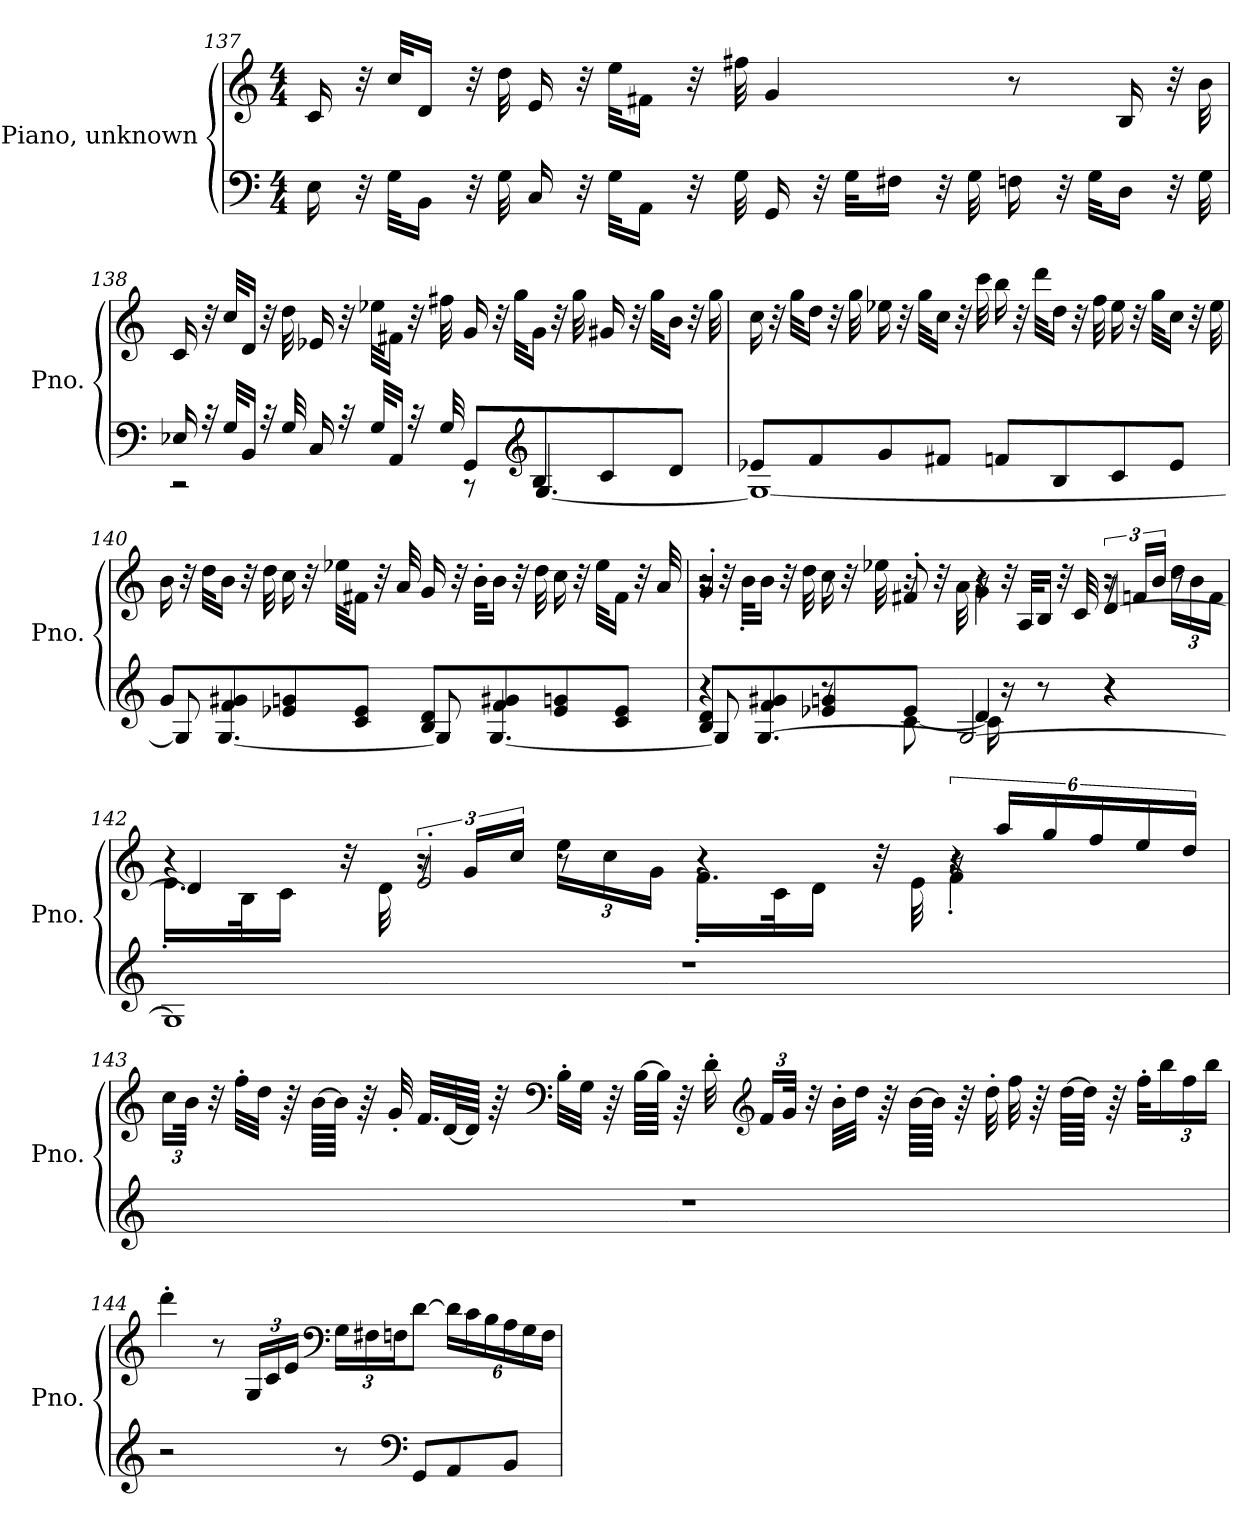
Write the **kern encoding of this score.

**kern	**kern
*part1	*part1
*staff2	*staff1
*I"Piano, unknown	*
*I'Pno.	*
!!LO:LB:g=z
*clefF4	*clefG2
*k[]	*k[]
*M4/4	*M4/4
=137	=137
16E\	16c/
32r	32r
32G\KLL	32cc/KLL
16BB\JJ	16d/JJ
32r	32r
32G\	32dd\
16C/	16e/
32r	32r
32G\KLL	32ee\KLL
16AA\JJ	16f#X\JJ
32r	32r
32G\	32ff#X\
16GG/	4g/
32r	.
32G\KLL	.
16F#X\JJ	.
32r	.
32G\	.
16Fn\	8r
32r	.
32G\KLL	.
16D\JJ	16B/
32r	32r
32G\	32b\
!!LO:PB:g=z
=138	=138
*^	*
16E-X/	2r	16c/
32r	.	32r
32G/KLL	.	32cc/KLL
16BB/JJ	.	16d/JJ
32r	.	32r
32G/	.	32dd\
16C/	.	16e-X/
32r	.	32r
32G/KLL	.	32ee-X\KLL
16AA/JJ	.	16f#X\JJ
32r	.	32r
32G/	.	32ff#X\
8GG/L	8r	16g/
.	.	32r
.	.	32gg\KLL
*clefG2	*	*
8B/	[4.G/	16g\JJ
.	.	32r
.	.	32gg\
8c/	.	16g#X/
.	.	32r
.	.	32gg\KLL
8d/J	.	16b\JJ
.	.	32r
.	.	32gg\
!!LO:LB:g=z
=139	=139	=139
8e-X/L	1G_	16cc\
.	.	32r
.	.	32gg\KLL
8f/	.	16dd\JJ
.	.	32r
.	.	32gg\
8g/	.	16ee-X\
.	.	32r
.	.	32gg\KLL
8f#X/J	.	16cc\JJ
.	.	32r
.	.	32ccc\
8fn/L	.	16bb\
.	.	32r
.	.	32ddd\KLL
8B/	.	16dd\JJ
.	.	32r
.	.	32ff\
8c/	.	16ee-\
.	.	32r
.	.	32gg\KLL
8e-/J	.	16cc\JJ
.	.	32r
.	.	32ee-\
!!LO:LB:g=z
=140	=140	=140
8g/L	8G/]	16b\
.	.	32r
.	.	32dd\KLL
8f/ 8g#X/	[4.G/	16b\JJ
.	.	32r
.	.	32dd\
8e-X/ 8gn/	.	16cc\
.	.	32r
.	.	32ee-X\KLL
8c/ 8e-/J	.	16f#X\JJ
.	.	32r
.	.	32a/
8B/ 8d/L	8G/]	16g/
.	.	32r
.	.	32b'\KLL
8f/ 8g#X/	[4.G/	16b\JJ
.	.	32r
.	.	32dd\
8e-/ 8gn/	.	16cc\
.	.	32r
.	.	32ee-\KLL
8c/ 8e-/J	.	16f#\JJ
.	.	32r
.	.	32a/
!!LO:LB:g=z
=141	=141	=141
*	*^	*^
*	*	*	*	*^
8B/ 8d/L	4r	8G/]	4g'/	16r	2r
.	.	.	.	32r	.
.	.	.	.	32b'\KLL	.
8f/ 8g#X/	.	[4.G/	.	16b\JJ	.
.	.	.	.	32r	.
.	.	.	.	32dd\	.
8e-X/ 8gn/	8r	.	8r	16cc\	.
.	.	.	.	32r	.
.	.	.	.	32ee-X\	.
8e-/J	[8c\	.	8f#X'/	16r	.
.	.	.	.	32r	.
.	.	.	.	32a\	.
4d/	16c\]	2G/_	16r	4g\	4r
.	16r	.	32r	.	.
.	.	.	32A/KLL	.	.
.	8r	.	16B/JJ	.	.
.	.	.	32r	.	.
.	.	.	32c/	.	.
4r	4r	.	24r	8r	[4d/
.	.	.	24fn/LL	.	.
.	.	.	24b/JJ	.	.
*	*	*	*	*Xbrackettup	*
.	.	.	8r	24dd\LL	.
.	.	.	.	24b\	.
.	.	.	.	24f\JJ	.
*	*v	*v	*	*	*
!!LO:LB:g=z	!!	!!
=142	=142	=142	=142	=142
1r	1G]	4r	16.e'\LL	4d/]
.	.	.	32B\K	.
.	.	.	16c\JJ	.
.	.	.	32r	.
.	.	.	32d\	.
*	*	*brackettup	*	*
.	.	24r	8r	2e'/
.	.	24g/LL	.	.
.	.	24cc/JJ	.	.
*	*	*	*Xbrackettup	*
.	.	8r	24ee\LL	.
.	.	.	24cc\	.
.	.	.	24g\JJ	.
.	.	4r	16.f'\LL	.
.	.	.	32c\K	.
.	.	.	16d\JJ	.
.	.	.	32r	.
.	.	.	32e\	.
*	*	*brackettup	*	*
.	.	24r	4f'\	4r
.	.	24aa/LL	.	.
.	.	24gg/	.	.
*	*	*Xbrackettup	*	*
.	.	24ff/	.	.
.	.	24ee/	.	.
.	.	24dd/JJ	.	.
*v	*v	*	*	*
*	*v	*v	*v
!!LO:LB:g=z
=143	=143
1r	24cc\LL
.	48b\JJk
.	32r
.	32ff'\LLL
.	32dd\JJJ
.	64r
.	[64b\LLLL
.	64b\JJJJ]
.	64r
.	32g'/
.	32.f/LLL
.	[64d/L
.	64d/JJJJ]
.	64r
*	*clefF4
.	32B'\LLL
.	32G\JJJ
.	64r
.	[64B\LLLL
.	64B\JJJJ]
.	64r
.	32d'\
*	*clefG2
.	24f/LL
.	48g/JJk
.	32r
.	32b'\LLL
.	32dd\JJJ
.	64r
.	[64b\LLLL
.	64b\JJJJ]
.	64r
.	32dd'\
.	32ff\
.	64r
.	[64dd\LLLL
.	64dd\JJJJ]
.	64r
.	32ff'\KLL
.	24bb\
.	24ff\
.	24bb\JJ
!!LO:PB:g=z
=144	=144
2r	4ddd'\
.	8r
.	24G/LL
.	24c/
.	24e/JJ
*	*clefF4
8r	24G\LL
.	24F#X\
.	24Fn\J
*clefF4	*
8GG/L	[8d\J
8AA/	24d\LL]
.	24c\
.	24B\
8BB/J	24A\
.	24G\
.	24F\JJ
=	=
*-	*-
